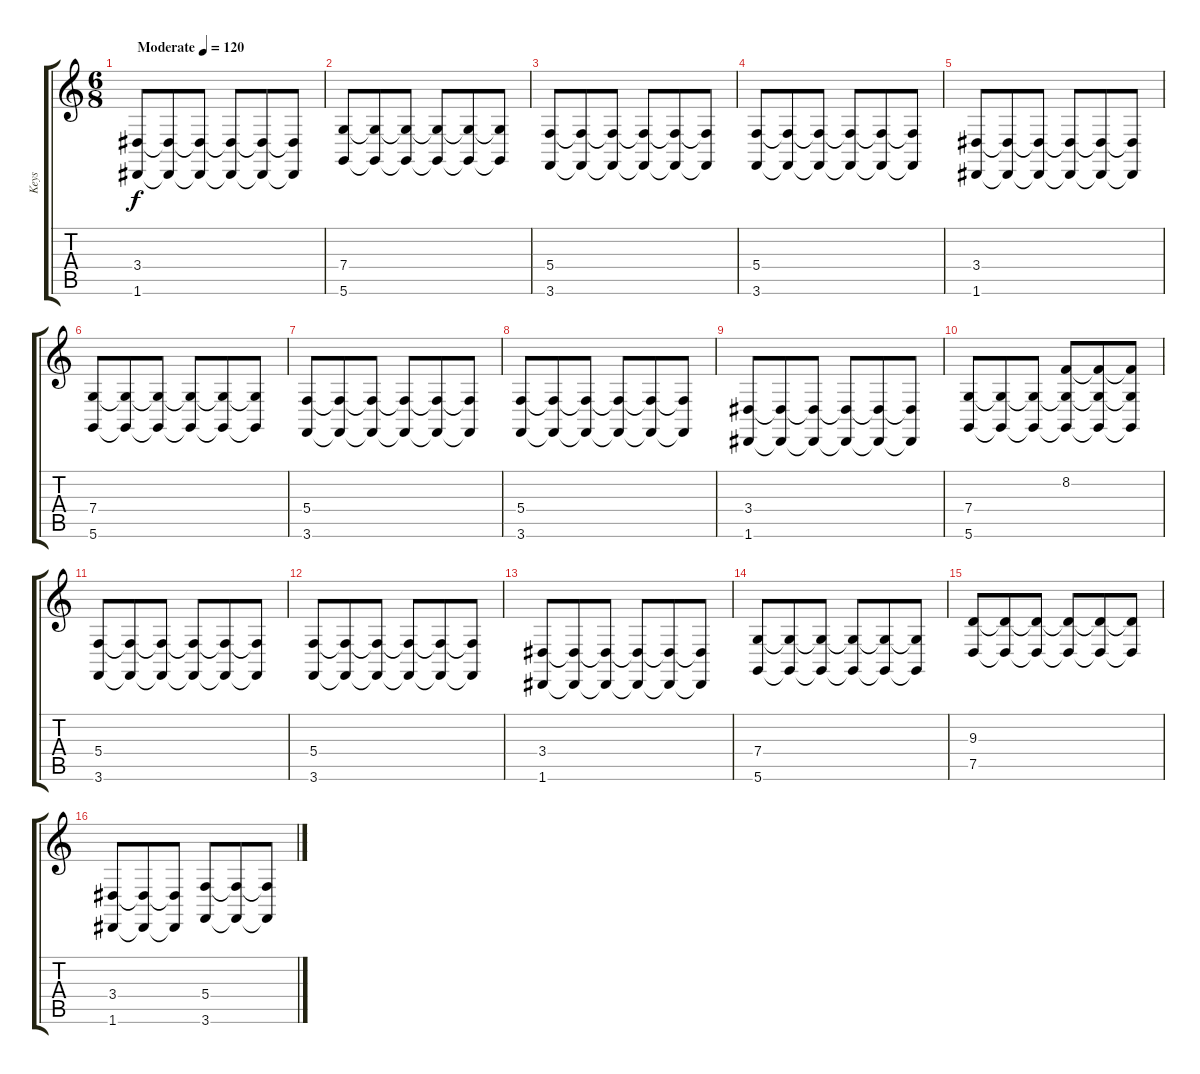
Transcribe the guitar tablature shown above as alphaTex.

\track ("Keys" "Keys") {instrument choiraahs}
\staff {score tabs}
\tuning (D4 A3 F3 C3 G2 D2) {hide}
\ts (6 8)
\tempo (120 "Moderate")
\clef g2
\ks c
(3.4 1.6).8{dy f instrument choiraahs} (3.4{t} 1.6{t}).8 (3.4{t} 1.6{t}).8 (3.4{t} 1.6{t}).8 (3.4{t} 1.6{t}).8 (3.4{t} 1.6{t}).8 |
(7.4 5.6).8 (7.4{t} 5.6{t}).8 (7.4{t} 5.6{t}).8 (7.4{t} 5.6{t}).8 (7.4{t} 5.6{t}).8 (7.4{t} 5.6{t}).8 |
(5.4 3.6).8 (5.4{t} 3.6{t}).8 (5.4{t} 3.6{t}).8 (5.4{t} 3.6{t}).8 (5.4{t} 3.6{t}).8 (5.4{t} 3.6{t}).8 |
(5.4 3.6).8 (5.4{t} 3.6{t}).8 (5.4{t} 3.6{t}).8 (5.4{t} 3.6{t}).8 (5.4{t} 3.6{t}).8 (5.4{t} 3.6{t}).8 |
(3.4 1.6).8 (3.4{t} 1.6{t}).8 (3.4{t} 1.6{t}).8 (3.4{t} 1.6{t}).8 (3.4{t} 1.6{t}).8 (3.4{t} 1.6{t}).8 |
(7.4 5.6).8 (7.4{t} 5.6{t}).8 (7.4{t} 5.6{t}).8 (7.4{t} 5.6{t}).8 (7.4{t} 5.6{t}).8 (7.4{t} 5.6{t}).8 |
(5.4 3.6).8 (5.4{t} 3.6{t}).8 (5.4{t} 3.6{t}).8 (5.4{t} 3.6{t}).8 (5.4{t} 3.6{t}).8 (5.4{t} 3.6{t}).8 |
(5.4 3.6).8 (5.4{t} 3.6{t}).8 (5.4{t} 3.6{t}).8 (5.4{t} 3.6{t}).8 (5.4{t} 3.6{t}).8 (5.4{t} 3.6{t}).8 |
(3.4 1.6).8 (3.4{t} 1.6{t}).8 (3.4{t} 1.6{t}).8 (3.4{t} 1.6{t}).8 (3.4{t} 1.6{t}).8 (3.4{t} 1.6{t}).8 |
(7.4 5.6).8 (7.4{t} 5.6{t}).8 (7.4{t} 5.6{t}).8 (8.2 7.4{t} 5.6{t}).8 (8.2{t} 7.4{t} 5.6{t}).8 (8.2{t} 7.4{t} 5.6{t}).8 |
(5.4 3.6).8 (5.4{t} 3.6{t}).8 (5.4{t} 3.6{t}).8 (5.4{t} 3.6{t}).8 (5.4{t} 3.6{t}).8 (5.4{t} 3.6{t}).8 |
(5.4 3.6).8 (5.4{t} 3.6{t}).8 (5.4{t} 3.6{t}).8 (5.4{t} 3.6{t}).8 (5.4{t} 3.6{t}).8 (5.4{t} 3.6{t}).8 |
(3.4 1.6).8 (3.4{t} 1.6{t}).8 (3.4{t} 1.6{t}).8 (3.4{t} 1.6{t}).8 (3.4{t} 1.6{t}).8 (3.4{t} 1.6{t}).8 |
(7.4 5.6).8 (7.4{t} 5.6{t}).8 (7.4{t} 5.6{t}).8 (7.4{t} 5.6{t}).8 (7.4{t} 5.6{t}).8 (7.4{t} 5.6{t}).8 |
(9.3 7.5).8 (9.3{t} 7.5{t}).8 (9.3{t} 7.5{t}).8 (9.3{t} 7.5{t}).8 (9.3{t} 7.5{t}).8 (9.3{t} 7.5{t}).8 |
(3.4 1.6).8 (3.4{t} 1.6{t}).8 (3.4{t} 1.6{t}).8 (5.4 3.6).8 (5.4{t} 3.6{t}).8 (5.4{t} 3.6{t}).8
